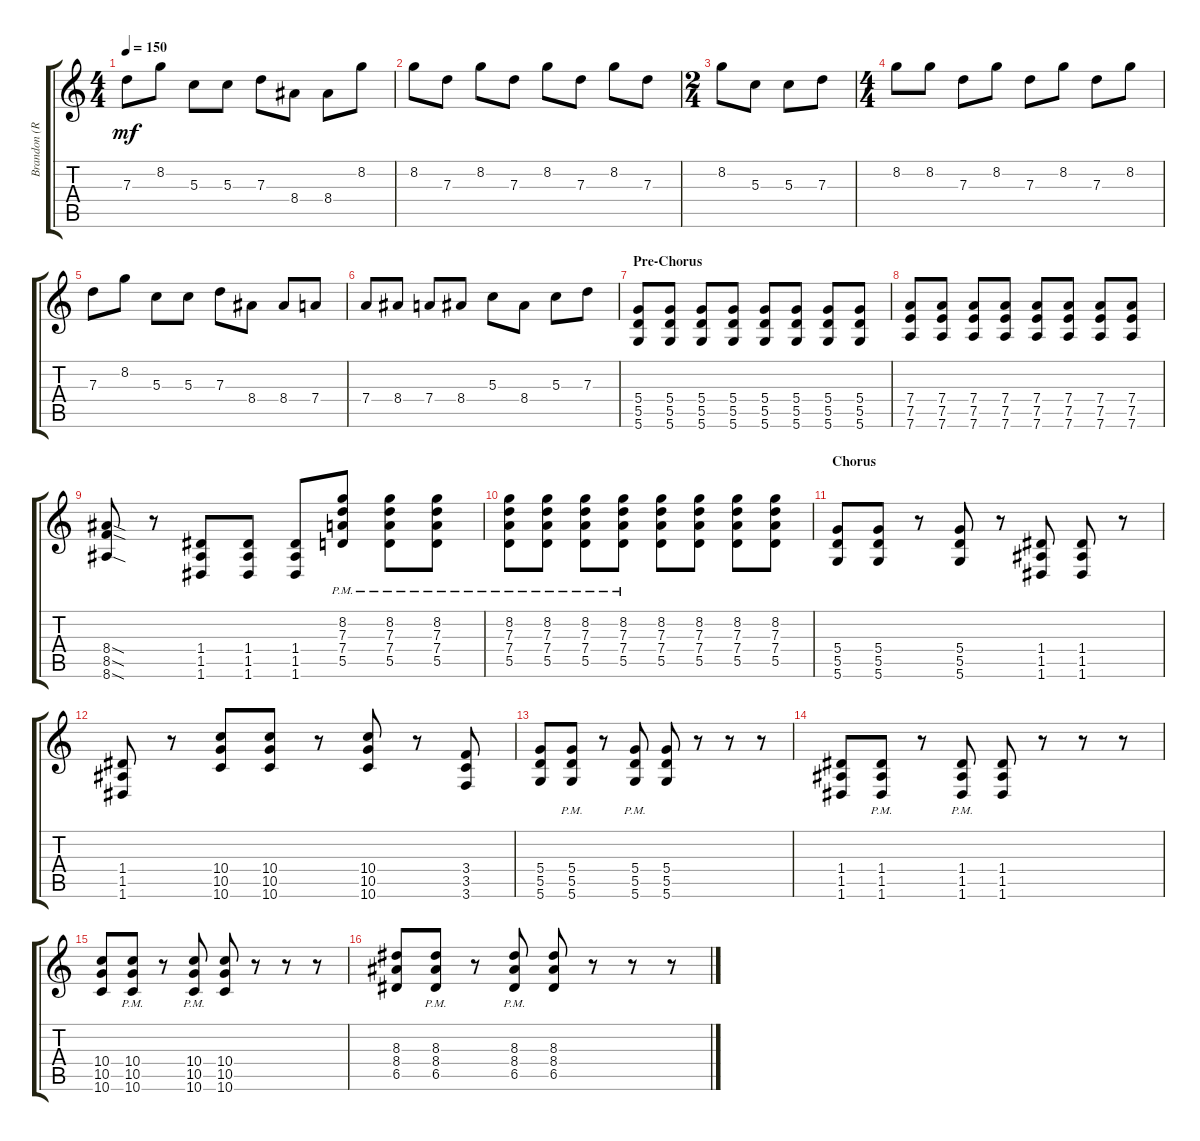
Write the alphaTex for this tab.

\track ("Brandon (Rhythm)" "Brandon (R") {instrument distortionguitar}
\staff {score tabs}
\tuning (E4 B3 G3 D3 A2 D2) {hide}
\ts (4 4)
\tempo 150
\clef g2
\ks c
7.3.8{dy mf} 8.2.8 5.3.8 5.3.8 7.3.8 8.4.8 8.4.8 8.2.8 |
8.2.8 7.3.8 8.2.8 7.3.8 8.2.8 7.3.8 8.2.8 7.3.8 |
\ts (2 4)
8.2.8 5.3.8 5.3.8 7.3.8 |
\ts (4 4)
8.2.8 8.2.8 7.3.8 8.2.8 7.3.8 8.2.8 7.3.8 8.2.8 |
7.3.8 8.2.8 5.3.8 5.3.8 7.3.8 8.4.8 8.4.8 7.4.8 |
7.4.8 8.4.8 7.4.8 8.4.8 5.3.8 8.4.8 5.3.8 7.3.8 |
\section ("" "Pre-Chorus")
(5.4 5.5 5.6).8 (5.4 5.5 5.6).8 (5.4 5.5 5.6).8 (5.4 5.5 5.6).8 (5.4 5.5 5.6).8 (5.4 5.5 5.6).8 (5.4 5.5 5.6).8 (5.4 5.5 5.6).8 |
(7.4 7.5 7.6).8 (7.4 7.5 7.6).8 (7.4 7.5 7.6).8 (7.4 7.5 7.6).8 (7.4 7.5 7.6).8 (7.4 7.5 7.6).8 (7.4 7.5 7.6).8 (7.4 7.5 7.6).8 |
(8.4{sod} 8.5{sod} 8.6{sod}).8 r.8 (1.4 1.5 1.6).8 (1.4 1.5 1.6).8 (1.4 1.5 1.6).8 (8.2{pm} 7.3{pm} 7.4{pm} 5.5{pm}).8 (8.2{pm} 7.3{pm} 7.4{pm} 5.5{pm}).8 (8.2{pm} 7.3{pm} 7.4{pm} 5.5{pm}).8 |
(8.2{pm} 7.3{pm} 7.4{pm} 5.5{pm}).8 (8.2{pm} 7.3{pm} 7.4{pm} 5.5{pm}).8 (8.2{pm} 7.3{pm} 7.4{pm} 5.5{pm}).8 (8.2{pm} 7.3{pm} 7.4{pm} 5.5{pm}).8 (8.2 7.3 7.4 5.5).8 (8.2 7.3 7.4 5.5).8 (8.2 7.3 7.4 5.5).8 (8.2 7.3 7.4 5.5).8 |
\section ("" "Chorus")
(5.4 5.5 5.6).8 (5.4 5.5 5.6).8 r.8 (5.4 5.5 5.6).8 r.8 (1.4 1.5 1.6).8 (1.4 1.5 1.6).8 r.8 |
(1.4 1.5 1.6).8 r.8 (10.4 10.5 10.6).8 (10.4 10.5 10.6).8 r.8 (10.4 10.5 10.6).8 r.8 (3.4 3.5 3.6).8 |
(5.4 5.5 5.6).8 (5.4{pm} 5.5{pm} 5.6{pm}).8 r.8 (5.4{pm} 5.5{pm} 5.6{pm}).8 (5.4 5.5 5.6).8 r.8 r.8 r.8 |
(1.4 1.5 1.6).8 (1.4{pm} 1.5{pm} 1.6{pm}).8 r.8 (1.4{pm} 1.5{pm} 1.6{pm}).8 (1.4 1.5 1.6).8 r.8 r.8 r.8 |
(10.4 10.5 10.6).8 (10.4{pm} 10.5{pm} 10.6{pm}).8 r.8 (10.4{pm} 10.5{pm} 10.6{pm}).8 (10.4 10.5 10.6).8 r.8 r.8 r.8 |
(8.3 8.4 6.5).8 (8.3{pm} 8.4{pm} 6.5{pm}).8 r.8 (8.3{pm} 8.4{pm} 6.5{pm}).8 (8.3 8.4 6.5).8 r.8 r.8 r.8
